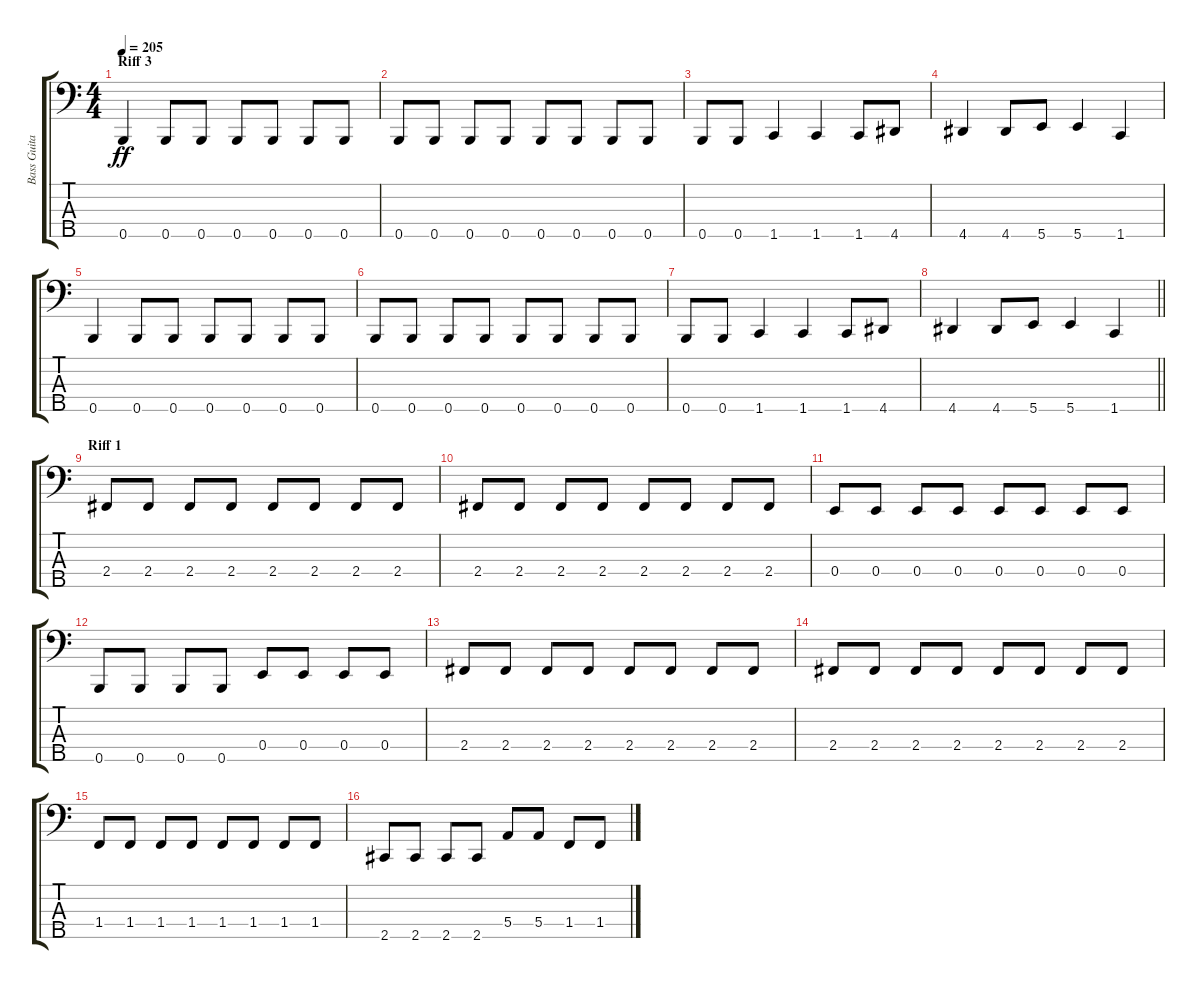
\track ("Bass Guitar" "Bass Guita") {instrument electricbasspick}
\staff {score tabs}
\tuning (G2 D2 A1 E1 B0) {hide}
\ts (4 4)
\section ("" "Riff 3")
\tempo 205
\clef f4
\ks c
0.5.4{dy ff} 0.5.8 0.5.8 0.5.8 0.5.8 0.5.8 0.5.8 |
0.5.8 0.5.8 0.5.8 0.5.8 0.5.8 0.5.8 0.5.8 0.5.8 |
0.5.8 0.5.8 1.5.4 1.5.4 1.5.8 4.5.8 |
4.5.4 4.5.8 5.5.8 5.5.4 1.5.4 |
0.5.4 0.5.8 0.5.8 0.5.8 0.5.8 0.5.8 0.5.8 |
0.5.8 0.5.8 0.5.8 0.5.8 0.5.8 0.5.8 0.5.8 0.5.8 |
0.5.8 0.5.8 1.5.4 1.5.4 1.5.8 4.5.8 |
\barLineRight lightlight
4.5.4 4.5.8 5.5.8 5.5.4 1.5.4 |
\section ("" "Riff 1")
2.4.8 2.4.8 2.4.8 2.4.8 2.4.8 2.4.8 2.4.8 2.4.8 |
2.4.8 2.4.8 2.4.8 2.4.8 2.4.8 2.4.8 2.4.8 2.4.8 |
0.4.8 0.4.8 0.4.8 0.4.8 0.4.8 0.4.8 0.4.8 0.4.8 |
0.5.8 0.5.8 0.5.8 0.5.8 0.4.8 0.4.8 0.4.8 0.4.8 |
2.4.8 2.4.8 2.4.8 2.4.8 2.4.8 2.4.8 2.4.8 2.4.8 |
2.4.8 2.4.8 2.4.8 2.4.8 2.4.8 2.4.8 2.4.8 2.4.8 |
1.4.8 1.4.8 1.4.8 1.4.8 1.4.8 1.4.8 1.4.8 1.4.8 |
2.5.8 2.5.8 2.5.8 2.5.8 5.4.8 5.4.8 1.4.8 1.4.8
